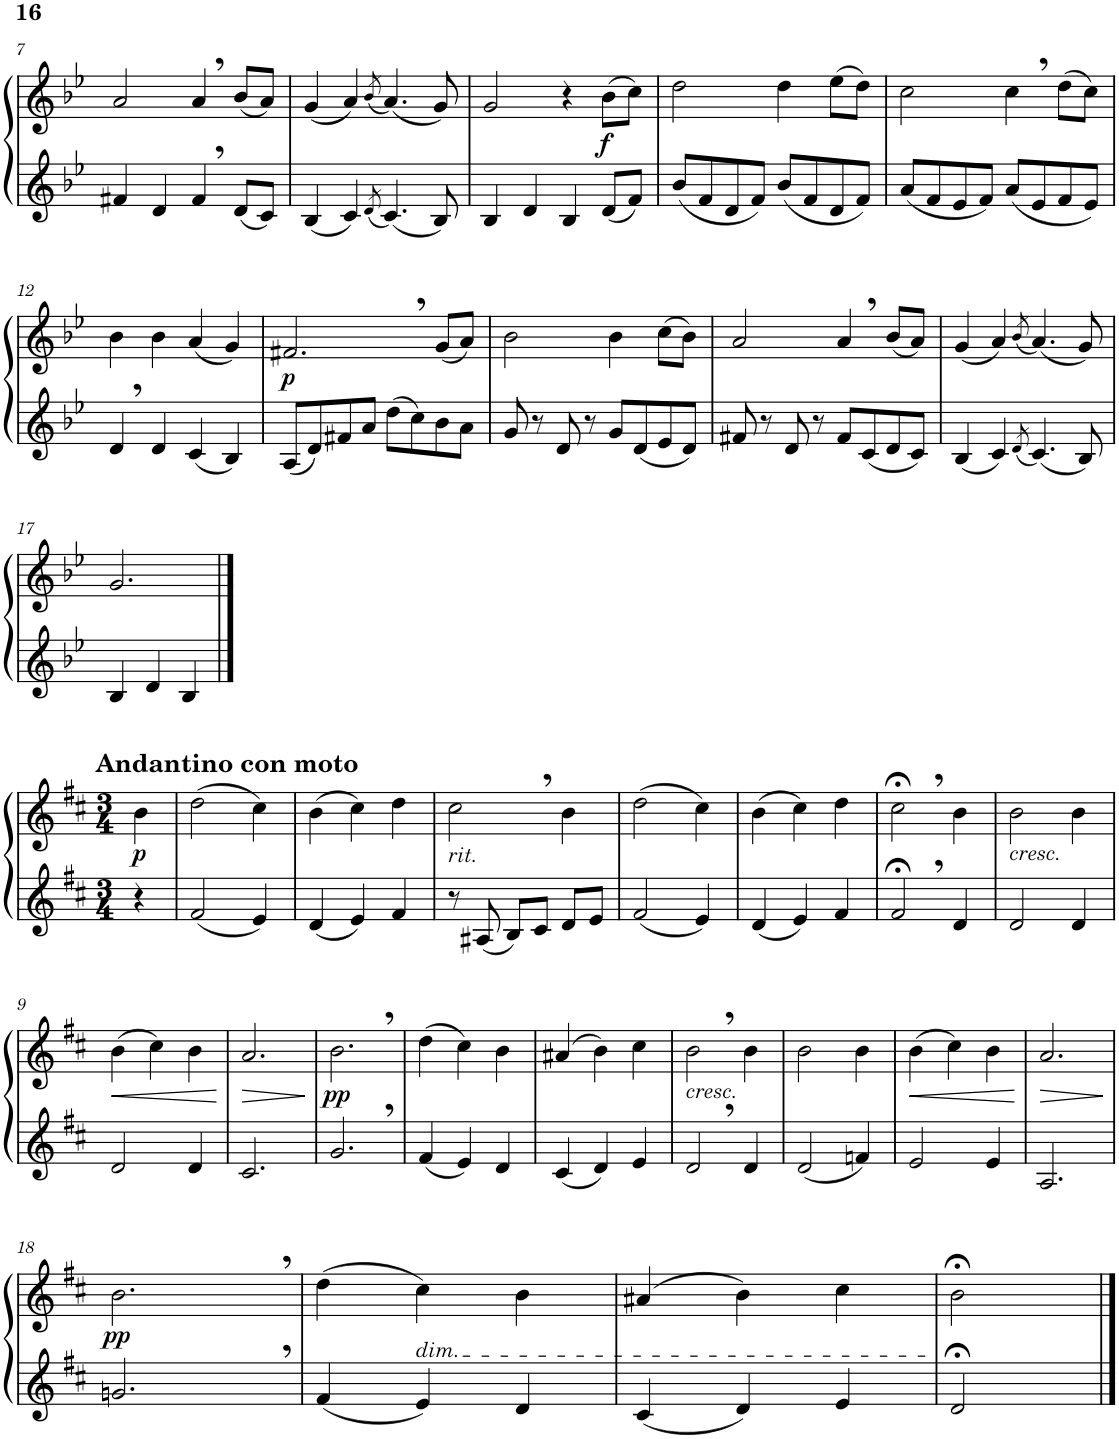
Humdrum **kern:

**kern	**kern	**dynam
*part2	*part1	*part1
*staff2	*staff1	*staff1
*I"Bb Trumpet	*I"Bb Trumpet	*
*I'Tpt	*I'Tpt	*
!!LO:PB:g=z
*clefG2	*clefG2	*
*Trd1c2	*Trd1c2	*
*k[b-e-]	*k[b-e-]	*
*M4/4	*M4/4	*
*met(c)	*met(c)	*
=7	=7	=7
4f#X/	2a/	.
4d/	.	.
4f#,/	4a,/	.
(8d/L	(8b-/L	.
8c/J)	8a/J)	.
=8	=8	=8
(4B-/	(4g/	.
4c/)	4a/)	.
(8qd/	(8qb-/	.
(4.c/)	(4.a/)	.
8B-/)	8g/)	.
=9	=9	=9
4B-/	2g/	.
4d/	.	.
4B-/	4r	.
!	!	!LO:DY:b
(8d/L	(8b-\L	f
8f/J)	8cc\J)	.
=10	=10	=10
(8b-/L	2dd\	.
8f/	.	.
8d/	.	.
8f/J)	.	.
(8b-/L	4dd\	.
8f/	.	.
8d/	(8ee-\L	.
8f/J)	8dd\J)	.
=11	=11	=11
(8a/L	2cc\	.
8f/	.	.
8e-/	.	.
8f/J)	.	.
(8a/L	4cc,\	.
8e-/	.	.
8f/	(8dd\L	.
8e-/J)	8cc\J)	.
!!LO:LB:g=z
=12	=12	=12
4d,/	4b-\	.
4d/	4b-\	.
(4c/	(4a/	.
4B-/)	4g/)	.
=13	=13	=13
!	!	!LO:DY:b
(8A/L	2.f#X,/	p
8d/)	.	.
8f#X/	.	.
8a/J	.	.
(8dd\L	.	.
8cc\)	.	.
8b-\	(8g/L	.
8a\J	8a/J)	.
=14	=14	=14
8g/	2b-\	.
8r	.	.
8d/	.	.
8r	.	.
8g/L	4b-\	.
(8d/	.	.
8e-/	(8cc\L	.
8d/J)	8b-\J)	.
=15	=15	=15
8f#X/	2a/	.
8r	.	.
8d/	.	.
8r	.	.
8f#/L	4a,/	.
(8c/	.	.
8d/	(8b-/L	.
8c/J)	8a/J)	.
=16	=16	=16
(4B-/	(4g/	.
4c/)	4a/)	.
(8qd/	(8qb-/	.
(4.c/)	(4.a/)	.
8B-/)	8g/)	.
!!LO:LB:g=z
=17	=17	=17
4B-/	2.g/	.
4d/	.	.
4B-/	.	.
!!LO:LB:g=z
==1	==1	==1
*k[f#c#]	*k[f#c#]	*
*M3/4	*M3/4	*
!	!LO:TX:a:B:t=Andantino con moto	!
!	!	!LO:DY:b
4r	4b\	p
=2	=2	=2
(2f#/	(2dd\	.
4e/)	4cc#\)	.
=3	=3	=3
(4d/	(4b\	.
4e/)	4cc#\)	.
4f#/	4dd\	.
=4	=4	=4
!	!LO:TX:b:i:t=rit.	!
8r	2cc#,\	.
(8A#X/	.	.
8B/L)	.	.
8c#/J	.	.
8d/L	4b\	.
8e/J	.	.
=5	=5	=5
(2f#/	(2dd\	.
4e/)	4cc#\)	.
=6	=6	=6
(4d/	(4b\	.
4e/)	4cc#\)	.
4f#/	4dd\	.
=7	=7	=7
2f#;<,/	2cc#;<,\	.
4d/	4b\	.
=8	=8	=8
!	!LO:TX:b:i:t=cresc.	!
2d/	2b\	.
4d/	4b\	.
!!LO:LB:g=z
=9	=9	=9
!	!	!LO:HP:b
2d/	(4b\	<
.	4cc#\)	.
4d/	4b\	.
.	.	[
=10	=10	=10
!	!	!LO:HP:b
2.c#/	2.a/	>
.	.	]
=11	=11	=11
!	!	!LO:DY:b
2.g,/	2.b,\	pp
=12	=12	=12
(4f#/	(4dd\	.
4e/)	4cc#\)	.
4d/	4b\	.
=13	=13	=13
(4c#/	(4a#X/	.
4d/)	4b\)	.
4e/	4cc#\	.
=14	=14	=14
!	!LO:TX:b:i:t=cresc.	!
2d,/	2b,\	.
4d/	4b\	.
=15	=15	=15
(2d/	2b\	.
4fn/)	4b\	.
=16	=16	=16
!	!	!LO:HP:b
2e/	(4b\	<
.	4cc#\)	.
4e/	4b\	.
.	.	[
=17	=17	=17
!	!	!LO:HP:b
2.A/	2.a/	>
.	.	]
!!LO:LB:g=z
=18	=18	=18
!	!	!LO:DY:b
2.gn,/	2.b,\	pp
=19	=19	=19
(4f#/	(4dd\	.
!	!LO:TX:b:i:t=dim.	!
4e/)	4cc#\)	.
4d/	4b\	.
=20	=20	=20
(4c#/	(4a#X/	.
4d/)	4b\)	.
4e/	4cc#\	.
=21	=21	=21
2d;</	2b;<\	.
==	==	==
*-	*-	*-
